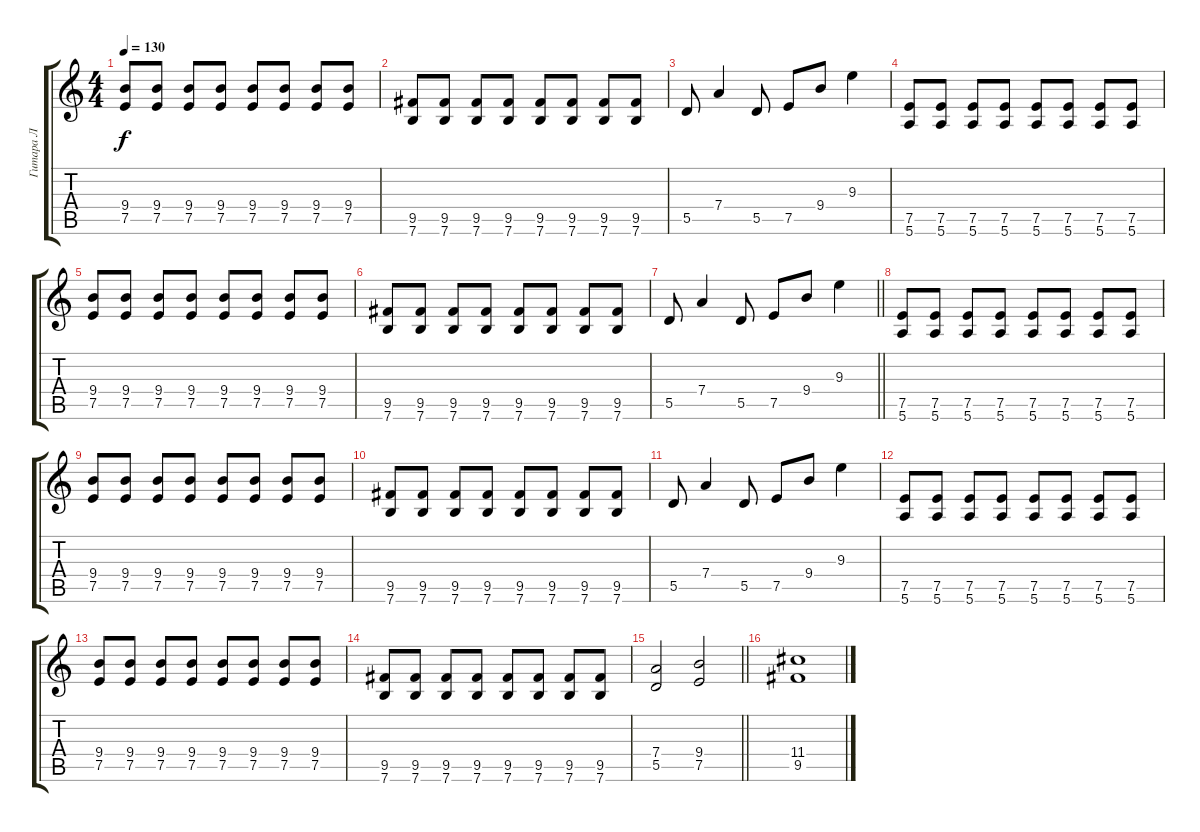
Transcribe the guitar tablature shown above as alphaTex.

\track ("Гитара Л" "Гитара Л") {instrument distortionguitar}
\staff {score tabs}
\tuning (E4 B3 G3 D3 A2 E2) {hide}
\ts (4 4)
\tempo 130
\clef g2
\ks c
(9.4 7.5).8{dy f} (9.4 7.5).8 (9.4 7.5).8 (9.4 7.5).8 (9.4 7.5).8 (9.4 7.5).8 (9.4 7.5).8 (9.4 7.5).8 |
(9.5 7.6).8 (9.5 7.6).8 (9.5 7.6).8 (9.5 7.6).8 (9.5 7.6).8 (9.5 7.6).8 (9.5 7.6).8 (9.5 7.6).8 |
5.5.8 7.4.4 5.5.8 7.5.8 9.4.8 9.3.4 |
(7.5 5.6).8 (7.5 5.6).8 (7.5 5.6).8 (7.5 5.6).8 (7.5 5.6).8 (7.5 5.6).8 (7.5 5.6).8 (7.5 5.6).8 |
(9.4 7.5).8 (9.4 7.5).8 (9.4 7.5).8 (9.4 7.5).8 (9.4 7.5).8 (9.4 7.5).8 (9.4 7.5).8 (9.4 7.5).8 |
(9.5 7.6).8 (9.5 7.6).8 (9.5 7.6).8 (9.5 7.6).8 (9.5 7.6).8 (9.5 7.6).8 (9.5 7.6).8 (9.5 7.6).8 |
\barLineRight lightlight
5.5.8 7.4.4 5.5.8 7.5.8 9.4.8 9.3.4 |
\section ("" " ")
(7.5 5.6).8 (7.5 5.6).8 (7.5 5.6).8 (7.5 5.6).8 (7.5 5.6).8 (7.5 5.6).8 (7.5 5.6).8 (7.5 5.6).8 |
(9.4 7.5).8 (9.4 7.5).8 (9.4 7.5).8 (9.4 7.5).8 (9.4 7.5).8 (9.4 7.5).8 (9.4 7.5).8 (9.4 7.5).8 |
(9.5 7.6).8 (9.5 7.6).8 (9.5 7.6).8 (9.5 7.6).8 (9.5 7.6).8 (9.5 7.6).8 (9.5 7.6).8 (9.5 7.6).8 |
5.5.8 7.4.4 5.5.8 7.5.8 9.4.8 9.3.4 |
(7.5 5.6).8 (7.5 5.6).8 (7.5 5.6).8 (7.5 5.6).8 (7.5 5.6).8 (7.5 5.6).8 (7.5 5.6).8 (7.5 5.6).8 |
(9.4 7.5).8 (9.4 7.5).8 (9.4 7.5).8 (9.4 7.5).8 (9.4 7.5).8 (9.4 7.5).8 (9.4 7.5).8 (9.4 7.5).8 |
(9.5 7.6).8 (9.5 7.6).8 (9.5 7.6).8 (9.5 7.6).8 (9.5 7.6).8 (9.5 7.6).8 (9.5 7.6).8 (9.5 7.6).8 |
\barLineRight lightlight
(7.4 5.5).2 (9.4 7.5).2 |
(11.4 9.5).1
